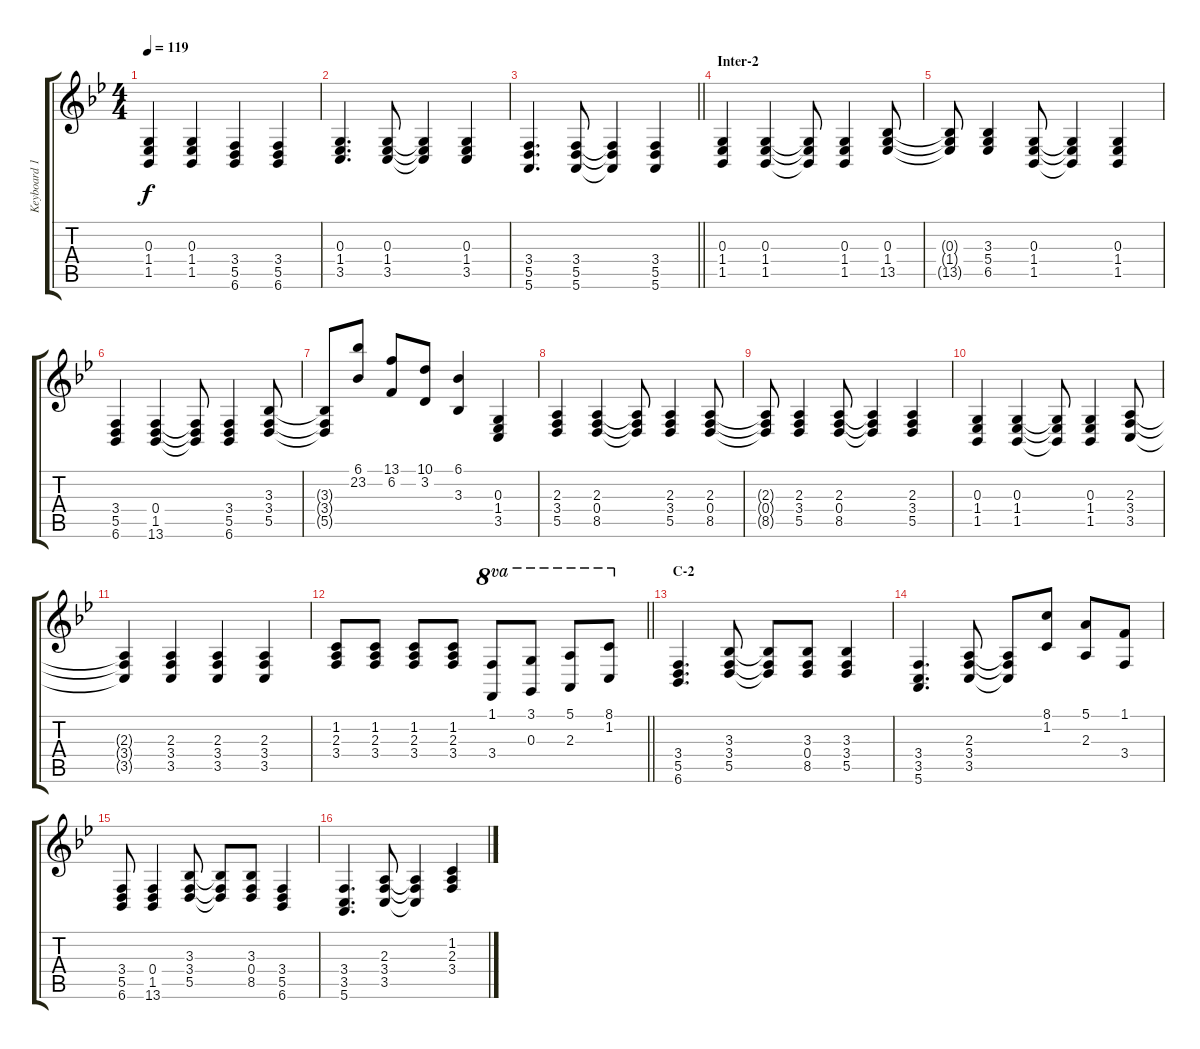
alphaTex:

\track ("Keyboard 1" "Keyboard 1") {instrument brightacousticpiano}
\staff {score tabs}
\tuning (E4 B3 G3 D3 A2 E2) {hide}
\ts (4 4)
\tempo 119
\clef g2
\ks bb
(0.3{t} 1.4{t} 1.5{t}).4{dy f} (0.3 1.4 1.5).4 (3.4 5.5 6.6).4 (3.4 5.5 6.6).4 |
(0.3 1.4 3.5).4{d} (0.3 1.4 3.5).8 (0.3{t} 1.4{t} 3.5{t}).4 (0.3 1.4 3.5).4 |
\barLineRight lightlight
(3.4 5.5 5.6).4{d} (3.4 5.5 5.6).8 (3.4{t} 5.5{t} 5.6{t}).4 (3.4 5.5 5.6).4 |
\section ("" "Inter-2")
(0.3 1.4 1.5).4 (0.3 1.4 1.5).4 (0.3{t} 1.4{t} 1.5{t}).8 (0.3 1.4 1.5).4 (0.3 1.4 13.5).8 |
(0.3{t} 1.4{t} 13.5{t}).8 (3.3 5.4 6.5).4 (0.3 1.4 1.5).8 (0.3{t} 1.4{t} 1.5{t}).4 (0.3 1.4 1.5).4 |
(3.4 5.5 6.6).4 (0.4 1.5 13.6).4 (0.4{t} 1.5{t} 13.6{t}).8 (3.4 5.5 6.6).4 (3.3 3.4 5.5).8 |
(3.3{t} 3.4{t} 5.5{t}).8 (6.1 23.2).8 (13.1 6.2).8 (10.1 3.2).8 (6.1 3.3).4 (0.3 1.4 3.5).4 |
(2.3 3.4 5.5).4 (2.3 0.4 8.5).4 (2.3{t} 0.4{t} 8.5{t}).8 (2.3 3.4 5.5).4 (2.3 0.4 8.5).8 |
(2.3{t} 0.4{t} 8.5{t}).8 (2.3 3.4 5.5).4 (2.3 0.4 8.5).8 (2.3{t} 0.4{t} 8.5{t}).4 (2.3 3.4 5.5).4 |
(0.3 1.4 1.5).4 (0.3 1.4 1.5).4 (0.3{t} 1.4{t} 1.5{t}).8 (0.3 1.4 1.5).4 (2.3 3.4 3.5).8 |
(2.3{t} 3.4{t} 3.5{t}).4 (2.3 3.4 3.5).4 (2.3 3.4 3.5).4 (2.3 3.4 3.5).4 |
\barLineRight lightlight
(1.2 2.3 3.4).8 (1.2 2.3 3.4).8 (1.2 2.3 3.4).8 (1.2 2.3 3.4).8 (1.1 3.4).8{ot 8va} (3.1 0.3).8{ot 8va} (5.1 2.3).8{ot 8va} (8.1 1.2).8{ot 8va} |
\section ("" "C-2")
(3.4 5.5 6.6).4{d} (3.3 3.4 5.5).8 (3.3{t} 3.4{t} 5.5{t}).8 (3.3 0.4 8.5).8 (3.3 3.4 5.5).4 |
(3.4 3.5 5.6).4{d} (2.3 3.4 3.5).8 (2.3{t} 3.4{t} 3.5{t}).8 (8.1 1.2).8 (5.1 2.3).8 (1.1 3.4).8 |
(3.4 5.5 6.6).8 (0.4 1.5 13.6).4 (3.3 3.4 5.5).8 (3.3{t} 3.4{t} 5.5{t}).8 (3.3 0.4 8.5).8 (3.4 5.5 6.6).4 |
(3.4 3.5 5.6).4{d} (2.3 3.4 3.5).8 (2.3{t} 3.4{t} 3.5{t}).4 (1.2 2.3 3.4).4
